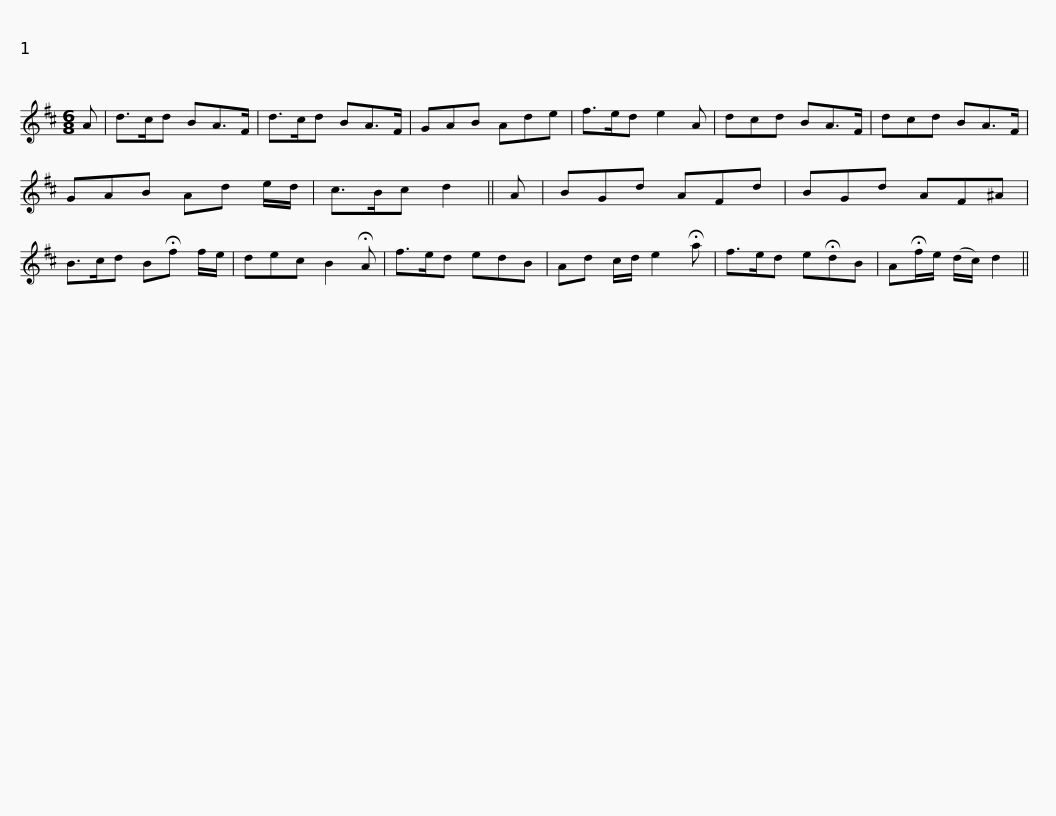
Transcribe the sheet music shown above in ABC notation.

X:1
L:1/8
M:6/8
I:linebreak $
K:D
V:1 treble
V:1
 A | d>cd BA>F | d>cd BA>F | GAB Ade | f>ed e2 A | %5
 dcd BA>F | dcd BA>F |$ GAB Ad e/d/ | c>Bc d2 || A | %10
 BGd AFd | BGd AF^A | B>cd B!fermata!f f/e/ | dec B2 !fermata!A | f>ed edB |$ %15
 Ad c/d/ e2 !fermata!a | f>ed e!fermata!dB | A!fermata!f/e/ (d/c/) d2 || %18
